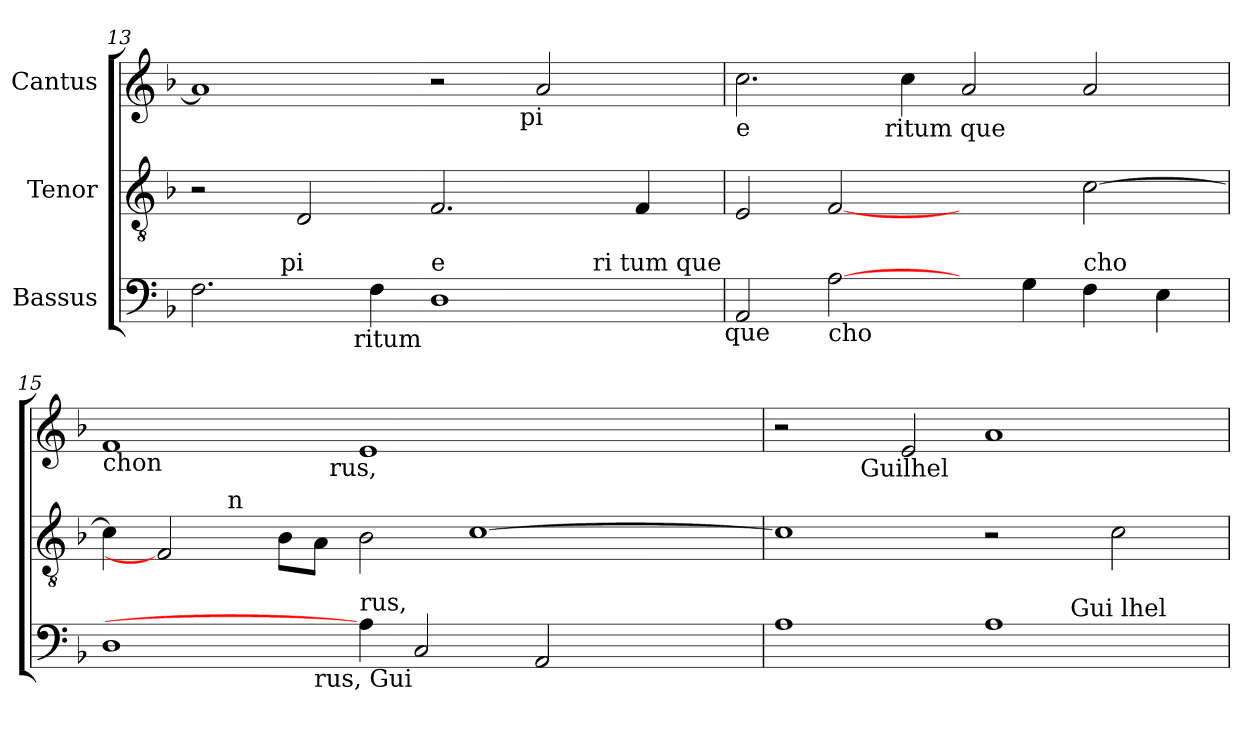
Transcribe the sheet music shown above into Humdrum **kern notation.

**kern	**kern	**kern
*part3	*part2	*part1
*staff3	*staff2	*staff1
*I"Bassus	*I"Tenor	*I"Cantus
*clefF4	*clefGv2	*clefG2
*ITrd7c12	*	*
*k[b-]	*k[b-]	*k[b-]
*F:	*F:	*F:
=13	=13	=13
!LO:TX:b:t=e	!	!
*^	*	*^
*	*^	*	*	*
*	*	*^	*	*	*
2.FF\	4...ryy	2ryy	1ryy	2r	1a]	1ryy
!	!LO:TX:a:t=pi	!	!	!	!	!
.	1ryy	.	.	.	.	.
.	.	8..ryy	.	2D/	.	.
!	!	!LO:TX:b:t=ritum	!	!	!	!
.	.	1ryy	.	.	.	.
4FF\	.	.	.	.	.	.
!LO:TX:a:t=e	!	!	!	!	!	!
1DD	.	.	2ryy	2.F/	2r	4...ryy
!	!	!	!	!	!	!LO:TX:b:t=pi
.	2ryy	.	.	.	.	2ryy
.	.	.	8ryy	.	2a/	.
.	.	.	32ryy	.	.	.
!	!	!	!LO:TX:a:t=ri tum que	!	!	!
.	.	.	4ryy	.	.	.
.	.	4ryy	.	.	.	.
.	.	.	.	4F/	.	.
.	.	.	16.ryy	.	.	.
.	32ryy	32ryy	.	.	.	32ryy
!LO:TX:b:t=que	!	!	!	!	!	!
=14	=14	=14	=14	=14	=14	=14
!	!	!	!	!	!LO:TX:b:t=e	!
*v	*v	*v	*v	*	*	*
2AAA/	2E/	2.cc\	2ryy
!LO:TX:b:t=cho	!	!	!
[2AA\	[2F	.	8..ryy
!	!	!	!LO:TX:b:t=ritum que
.	.	.	1ryy
.	.	4cc\	.
4ryy	2ryy	2a/	.
4GG\	.	.	.
!LO:TX:a:t=cho	!	!	!
4FF\	[>2c\	2a/	.
.	.	.	4ryy
4EE\	.	.	.
.	.	.	32ryy
=15	=15	=15	=15
!	!	!LO:TX:b:t=chon	!
*^	*^	*	*
1DD	2..ryy	4c\]	2ryy	1f	2ryy
.	.	2F]	.	.	.
.	.	.	32ryy	.	4ryy
!	!	!	!LO:TX:a:t=n	!	!
.	.	.	1ryy	.	.
.	.	8B-\L	.	.	8ryy
!	!LO:TX:b:t=rus, Gui	!	!	!	!
.	1ryy	8A\J	.	.	32ryy
!	!	!	!	!	!LO:TX:b:t=rus,
.	.	.	.	.	1ryy
!LO:TX:a:t=rus,	!	!	!	!	!
4AA\]	.	2B-\	.	1e	.
2CC/	.	.	.	.	.
.	.	[<1c	.	.	.
.	.	.	2ryy	.	.
2AAA/	.	.	.	.	.
.	2ryy	.	.	.	.
.	.	.	.	.	2ryy
.	.	.	.	2ryy	.
.	.	.	4...ryy	.	.
4ryy	.	.	.	.	.
.	8ryy	.	.	.	.
.	.	.	.	.	16.ryy
*	*	*v	*v	*	*
!!LO:LB:g=z	!!
=16	=16	=16	=16	=16
1AA	1ryy	1c]	2r	4ryy
.	.	.	.	16.ryy
!	!	!	!	!LO:TX:b:t=Guilhel
.	.	.	.	1ryy
.	.	.	2e/	.
1AA	4ryy	2r	1a	.
.	16.ryy	.	.	.
!	!LO:TX:a:t=Gui lhel	!	!	!
.	2ryy	.	.	2ryy
.	.	2c\	.	.
.	8ryy	.	.	8ryy
.	32ryy	.	.	32ryy
*v	*v	*	*v	*v
=	=	=
*-	*-	*-
